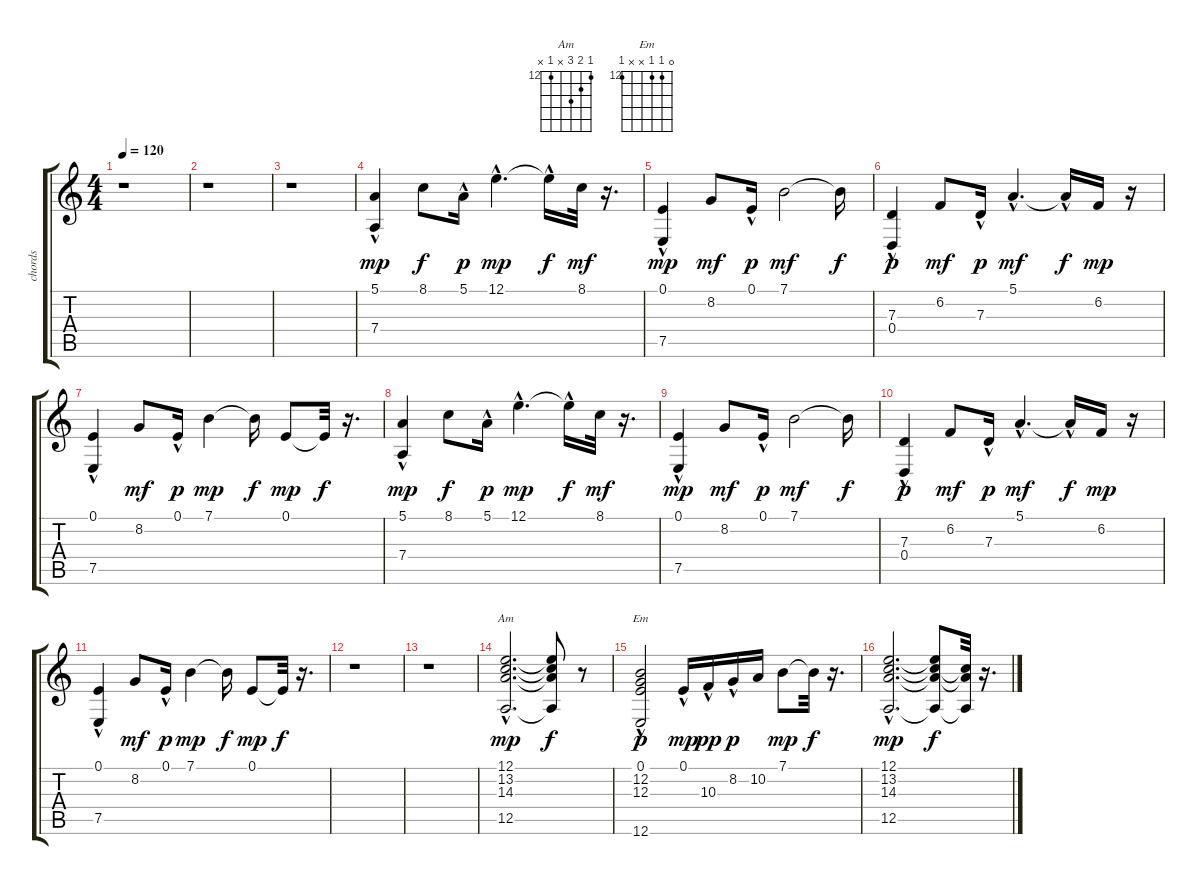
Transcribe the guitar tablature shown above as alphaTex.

\track ("chords" "chords") {instrument pad1newage}
\staff {score tabs}
\tuning (E4 B3 G3 D3 A2 E2) {hide}
\chord ("Am" 12 13 14 x 12 x) {firstfret 12}
\chord ("Em" 0 12 12 x x 12) {firstfret 12}
\ts (4 4)
\tempo 120
\clef g2
\ks c
r.1{dy mp instrument pad1newage} |
r.1 |
r.1 |
(5.1 7.4{hac}).4 8.1.8{dy f} 5.1{hac}.16{dy p} 12.1{hac}.4{d dy mp} 12.1{hac t}.16{dy f} 8.1.32{dy mf} r.16{d} |
(0.1 7.5{hac}).4{dy mp} 8.2.8{dy mf} 0.1{hac}.16{dy p} 7.1.2{dy mf} 7.1{t}.16{dy f} |
(7.3 0.4{hac}).4{dy p} 6.2.8{dy mf} 7.3{hac}.16{dy p} 5.1{hac}.4{d dy mf} 5.1{hac t}.16{dy f} 6.2.16{dy mp} r.16 |
(0.1 7.5{hac}).4 8.2.8{dy mf} 0.1{hac}.16{dy p} 7.1.4{dy mp} 7.1{t}.16{dy f} 0.1.8{dy mp} 0.1{t}.32{dy f} r.16{d} |
(5.1 7.4{hac}).4{dy mp} 8.1.8{dy f} 5.1{hac}.16{dy p} 12.1{hac}.4{d dy mp} 12.1{hac t}.16{dy f} 8.1.32{dy mf} r.16{d} |
(0.1 7.5{hac}).4{dy mp} 8.2.8{dy mf} 0.1{hac}.16{dy p} 7.1.2{dy mf} 7.1{t}.16{dy f} |
(7.3 0.4{hac}).4{dy p} 6.2.8{dy mf} 7.3{hac}.16{dy p} 5.1{hac}.4{d dy mf} 5.1{hac t}.16{dy f} 6.2.16{dy mp} r.16 |
(0.1 7.5{hac}).4 8.2.8{dy mf} 0.1{hac}.16{dy p} 7.1.4{dy mp} 7.1{t}.16{dy f} 0.1.8{dy mp} 0.1{t}.32{dy f} r.16{d} |
r.1 |
r.1 |
(12.1{hac} 13.2{hac} 14.3{hac} 12.5{hac}).2{d ch "Am" dy mp} (12.1{t} 13.2{t} 14.3{t} 12.5{t}).8{dy f} r.8 |
(0.1{hac} 12.2 12.3 12.6{hac}).2{ch "Em" dy p} 0.1{hac}.16{dy mp} 10.3{hac}.16{dy pp} 8.2{hac}.16{dy p} 10.2.16 7.1.8{dy mp} 7.1{t}.32{dy f} r.16{d} |
(12.1{hac} 13.2{hac} 14.3{hac} 12.5{hac}).2{d dy mp} (12.1{t} 13.2{t} 14.3{t} 12.5{t}).8{dy f} (13.2{t} 14.3{t} 12.5{t}).32 r.16{d}
